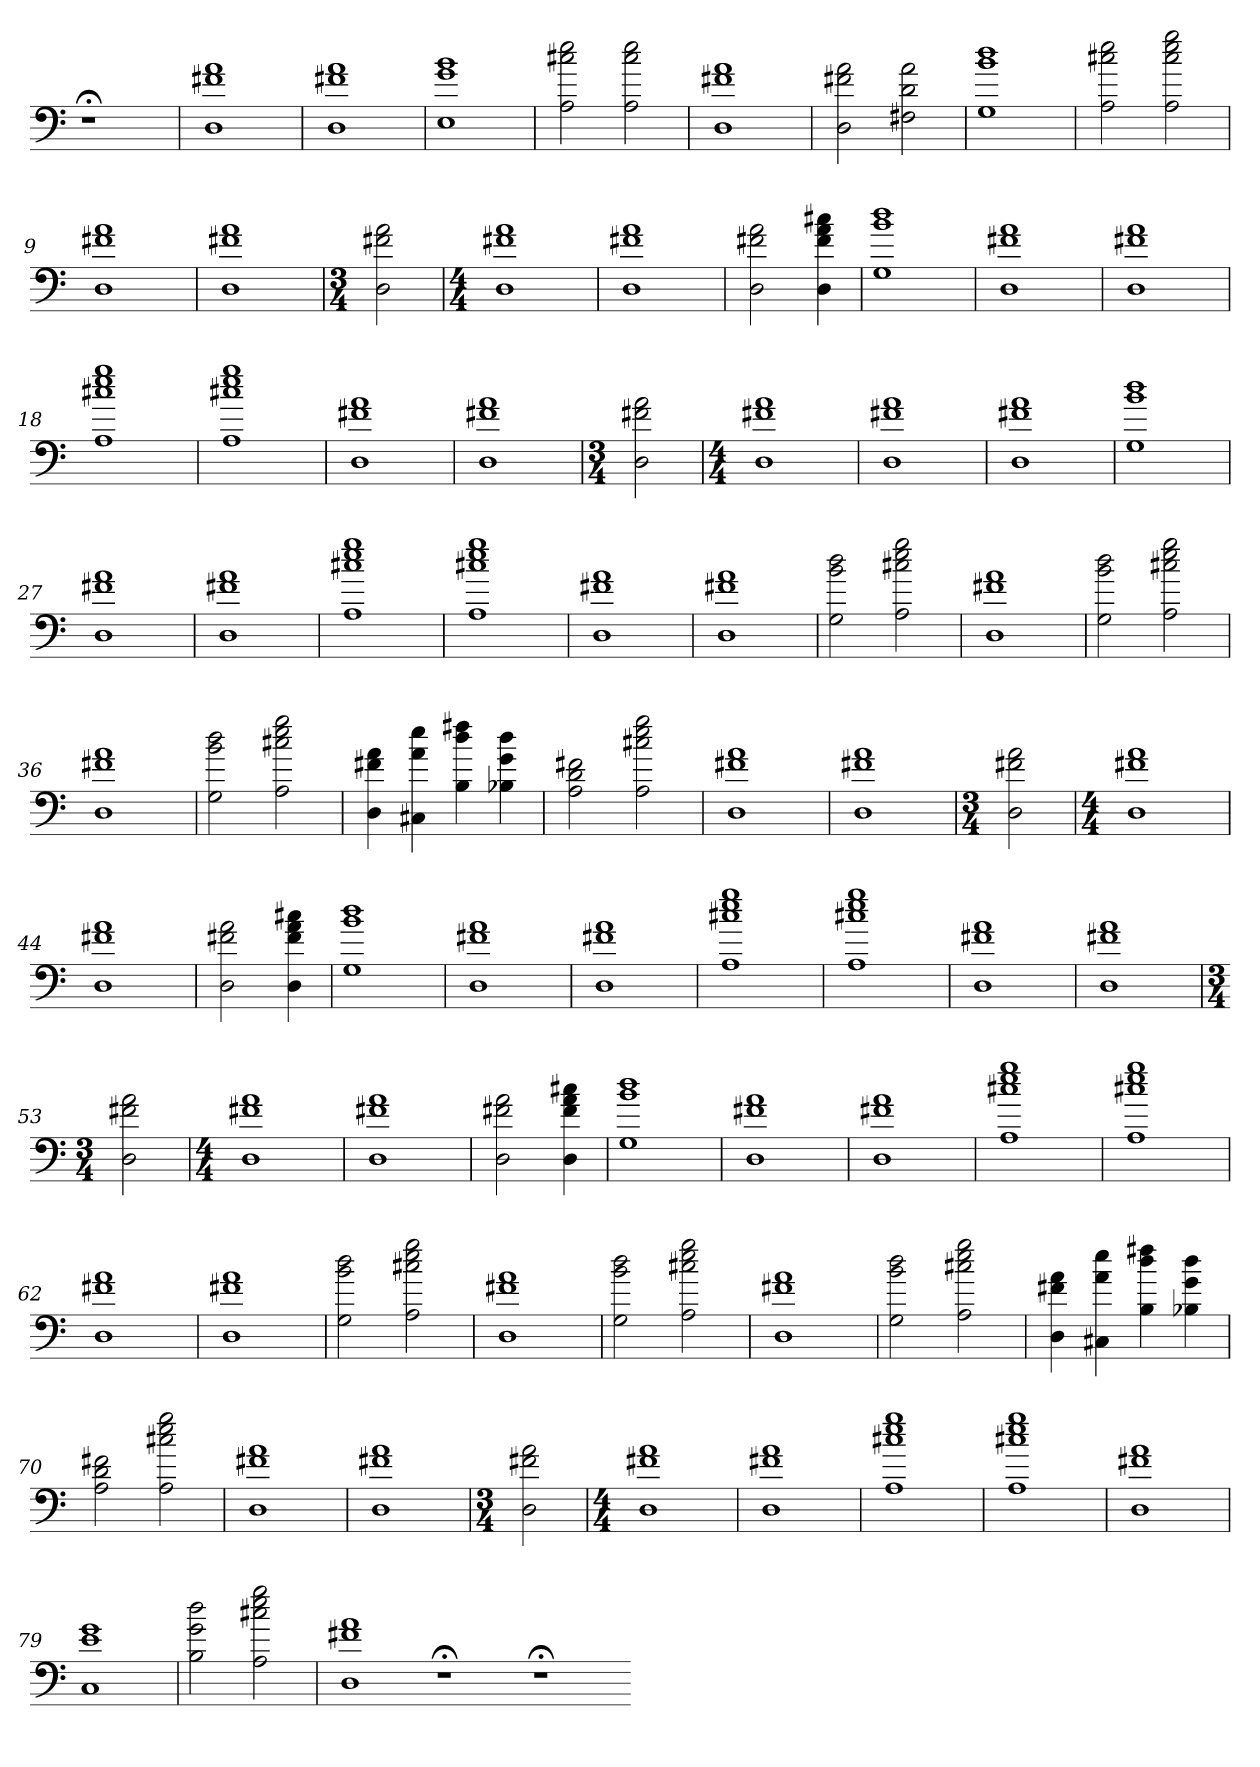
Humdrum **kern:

**kern
*part1
*staff1
=
1r;<
=1
1D 1f#X 1a
=2
1D 1f#X 1a
=3
1E 1g 1b
=4
2A 2cc#X 2ee
2A 2cc# 2ee
=5
1D 1f#X 1a
=6
2D 2f#X 2a
2F#X 2d 2a
=7
1G 1b 1dd
=8
2A 2cc#X 2ee
2A 2cc# 2ee 2gg
=9
1D 1f#X 1a
=10
1D 1f#X 1a
=11
*M3/4
2D 2f#X 2a
=12
*M4/4
1D 1f#X 1a
=13
1D 1f#X 1a
=14
2D 2f#X 2a
4D 4f# 4a 4cc#X
=15
1G 1b 1dd
=16
1D 1f#X 1a
=17
1D 1f#X 1a
=18
1A 1cc#X 1ee 1gg
=19
1A 1cc#X 1ee 1gg
=20
1D 1f#X 1a
=21
1D 1f#X 1a
=22
*M3/4
2D 2f#X 2a
=23
*M4/4
1D 1f#X 1a
=24
1D 1f#X 1a
=25
1D 1f#X 1a
=26
1G 1b 1dd
=27
1D 1f#X 1a
=28
1D 1f#X 1a
=29
1A 1cc#X 1ee 1gg
=30
1A 1cc#X 1ee 1gg
=31
1D 1f#X 1a
=32
1D 1f#X 1a
=33
2G 2b 2dd
2A 2cc#X 2ee 2gg
=34
1D 1f#X 1a
=35
2G 2b 2dd
2A 2cc#X 2ee 2gg
=36
1D 1f#X 1a
=37
2G 2b 2dd
2A 2cc#X 2ee 2gg
=38
4D 4f#X 4a
4C#X 4a 4ee
4B 4dd 4ff#X
4B-X 4g 4dd
=39
2A 2d 2f#X
2A 2cc#X 2ee 2gg
=40
1D 1f#X 1a
=41
1D 1f#X 1a
=42
*M3/4
2D 2f#X 2a
=43
*M4/4
1D 1f#X 1a
=44
1D 1f#X 1a
=45
2D 2f#X 2a
4D 4f# 4a 4cc#X
=46
1G 1b 1dd
=47
1D 1f#X 1a
=48
1D 1f#X 1a
=49
1A 1cc#X 1ee 1gg
=50
1A 1cc#X 1ee 1gg
=51
1D 1f#X 1a
=52
1D 1f#X 1a
=53
*M3/4
2D 2f#X 2a
=54
*M4/4
1D 1f#X 1a
=55
1D 1f#X 1a
=56
2D 2f#X 2a
4D 4f# 4a 4cc#X
=57
1G 1b 1dd
=58
1D 1f#X 1a
=59
1D 1f#X 1a
=60
1A 1cc#X 1ee 1gg
=61
1A 1cc#X 1ee 1gg
=62
1D 1f#X 1a
=63
1D 1f#X 1a
=64
2G 2b 2dd
2A 2cc#X 2ee 2gg
=65
1D 1f#X 1a
=66
2G 2b 2dd
2A 2cc#X 2ee 2gg
=67
1D 1f#X 1a
=68
2G 2b 2dd
2A 2cc#X 2ee 2gg
=69
4D 4f#X 4a
4C#X 4a 4ee
4B 4dd 4ff#X
4B-X 4g 4dd
=70
2A 2d 2f#X
2A 2cc#X 2ee 2gg
=71
1D 1f#X 1a
=72
1D 1f#X 1a
=73
*M3/4
2D 2f#X 2a
=74
*M4/4
1D 1f#X 1a
=75
1D 1f#X 1a
=76
1A 1cc#X 1ee 1gg
=77
1A 1cc#X 1ee 1gg
=78
1D 1f#X 1a
=79
1C 1e 1g
=80
2B 2g 2dd
2A 2cc#X 2ee 2gg
=81
1D 1f#X 1a
1r;<
1r;<
=-
*-
